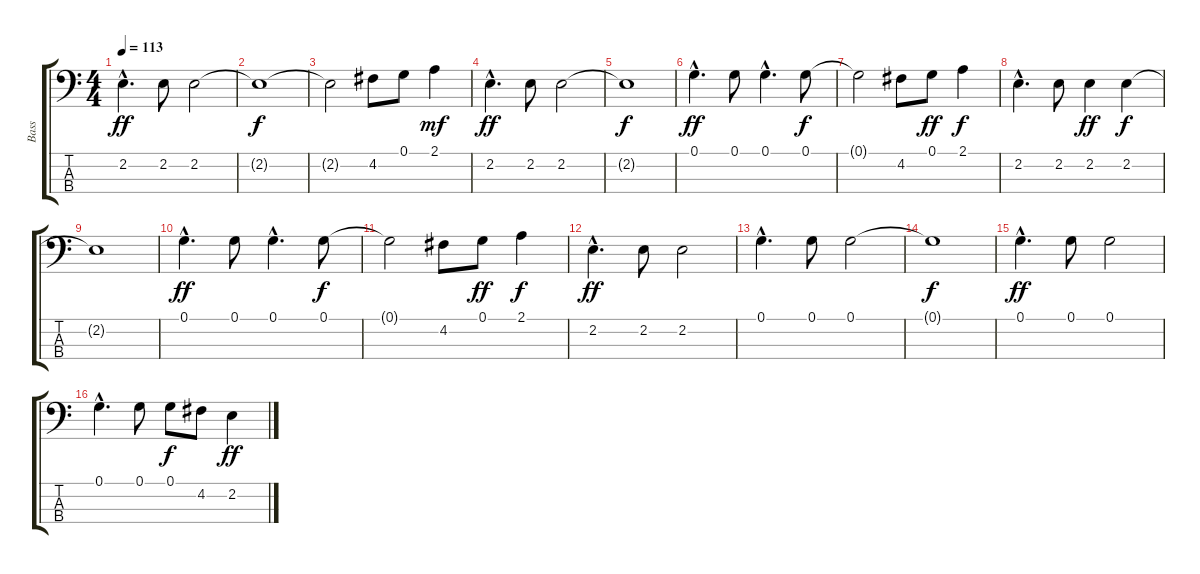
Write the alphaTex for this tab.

\track ("Bass" "Bass") {instrument electricbassfinger}
\staff {score tabs}
\tuning (G2 D2 A1 E1) {hide}
\ts (4 4)
\tempo 113
\clef f4
\ks c
2.2{hac}.4{d dy ff} 2.2.8 2.2.2 |
2.2{t}.1{dy f} |
2.2{t}.2 4.2.8 0.1.8 2.1.4{dy mf} |
2.2{hac}.4{d dy ff} 2.2.8 2.2.2 |
2.2{t}.1{dy f} |
0.1{hac}.4{d dy ff} 0.1.8 0.1{hac}.4{d} 0.1.8{dy f} |
0.1{t}.2 4.2.8 0.1.8{dy ff} 2.1.4{dy f} |
2.2{hac}.4{d} 2.2.8 2.2.4{dy ff} 2.2.4{dy f} |
2.2{t}.1 |
0.1{hac}.4{d dy ff} 0.1.8 0.1{hac}.4{d} 0.1.8{dy f} |
0.1{t}.2 4.2.8 0.1.8{dy ff} 2.1.4{dy f} |
2.2{hac}.4{d dy ff} 2.2.8 2.2.2 |
0.1{hac}.4{d} 0.1.8 0.1.2 |
0.1{t}.1{dy f} |
0.1{hac}.4{d dy ff} 0.1.8 0.1.2 |
0.1{hac}.4{d} 0.1.8 0.1.8{dy f} 4.2.8 2.2.4{dy ff}
